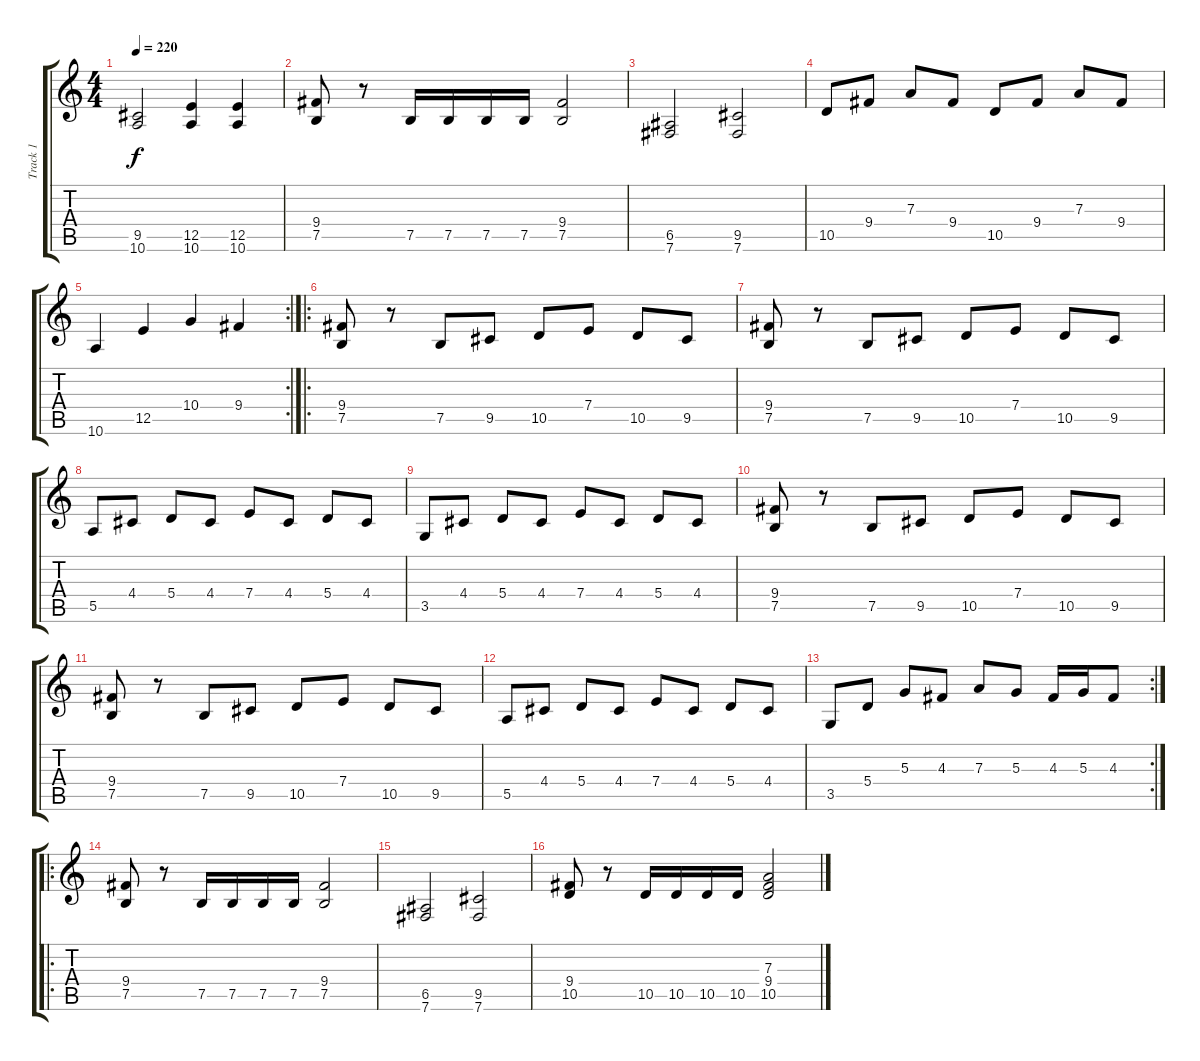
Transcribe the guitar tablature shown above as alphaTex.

\track ("Track 1" "Track 1") {instrument distortionguitar}
\staff {score tabs}
\tuning (B3 Gb3 D3 A2 E2 B1) {hide}
\ts (4 4)
\tempo 220
\clef g2
\ks c
(9.5 10.6).2{dy f} (12.5 10.6).4 (12.5 10.6).4 |
(9.4 7.5).8 r.8 7.5.16 7.5.16 7.5.16 7.5.16 (9.4 7.5).2 |
(6.5 7.6).2 (9.5 7.6).2 |
10.5.8 9.4.8 7.3.8 9.4.8 10.5.8 9.4.8 7.3.8 9.4.8 |
\rc 2
10.6.4 12.5.4 10.4.4 9.4.4 |
\ro
(9.4 7.5).8 r.8 7.5.8 9.5.8 10.5.8 7.4.8 10.5.8 9.5.8 |
(9.4 7.5).8 r.8 7.5.8 9.5.8 10.5.8 7.4.8 10.5.8 9.5.8 |
5.5.8 4.4.8 5.4.8 4.4.8 7.4.8 4.4.8 5.4.8 4.4.8 |
3.5.8 4.4.8 5.4.8 4.4.8 7.4.8 4.4.8 5.4.8 4.4.8 |
(9.4 7.5).8 r.8 7.5.8 9.5.8 10.5.8 7.4.8 10.5.8 9.5.8 |
(9.4 7.5).8 r.8 7.5.8 9.5.8 10.5.8 7.4.8 10.5.8 9.5.8 |
5.5.8 4.4.8 5.4.8 4.4.8 7.4.8 4.4.8 5.4.8 4.4.8 |
\rc 2
3.5.8 5.4.8 5.3.8 4.3.8 7.3.8 5.3.8 4.3.16 5.3.16 4.3.8 |
\ro
(9.4 7.5).8 r.8 7.5.16 7.5.16 7.5.16 7.5.16 (9.4 7.5).2 |
(6.5 7.6).2 (9.5 7.6).2 |
(9.4 10.5).8 r.8 10.5.16 10.5.16 10.5.16 10.5.16 (7.3 9.4 10.5).2
